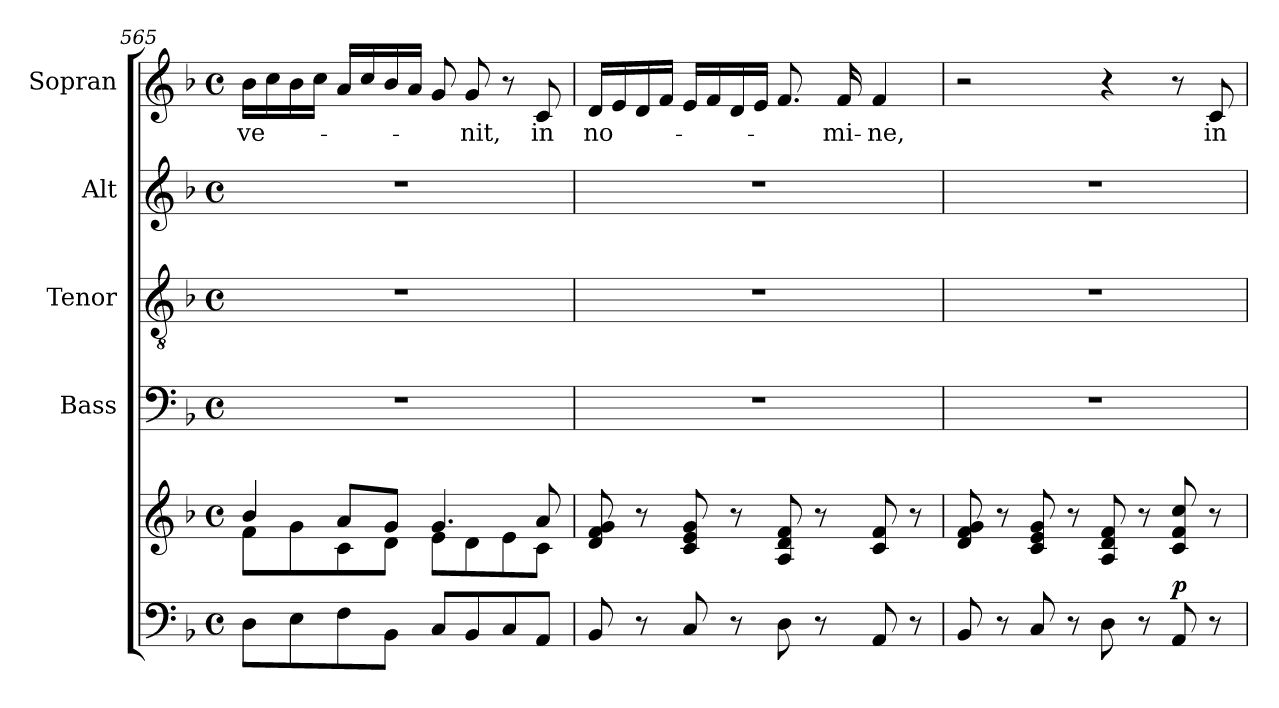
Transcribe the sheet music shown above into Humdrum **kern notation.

**kern	**kern	**dynam	**kern	**kern	**kern	**kern	**text
*part5	*part5	*part5	*part4	*part3	*part2	*part1	*part1
*staff6	*staff5	*staff5/6	*staff4	*staff3	*staff2	*staff1	*staff1
*	*	*	*I"Bass	*I"Tenor	*I"Alt	*I"Sopran	*
*	*	*	*I'B.	*I'T.	*I'A.	*I'S.	*
!!LO:LB:g=z
*clefF4	*clefG2	*	*clefF4	*clefGv2	*clefG2	*clefG2	*
*k[b-]	*k[b-]	*	*k[b-]	*k[b-]	*k[b-]	*k[b-]	*
*F:	*F:	*	*F:	*F:	*F:	*F:	*
*M4/4	*M4/4	*	*M4/4	*M4/4	*M4/4	*M4/4	*
*met(c)	*met(c)	*	*met(c)	*met(c)	*met(c)	*met(c)	*
=565	=565	=565	=565	=565	=565	=565	=565
*	*^	*	*	*	*	*	*
!	!	!	!	!	!	!	!	!LO:LY:b
8D\L	4b-/	8f\L	.	1r	1r	1r	16b-\LL	ve-
.	.	.	.	.	.	.	16cc\	.
8E\	.	8g\	.	.	.	.	16b-\	.
.	.	.	.	.	.	.	16cc\JJ	.
8F\	8a/L	8c\	.	.	.	.	16a/LL	.
.	.	.	.	.	.	.	16cc/	.
8BB-\J	8g/J	8d\J	.	.	.	.	16b-/	.
.	.	.	.	.	.	.	16a/JJ	.
8C/L	4.g/	8e\L	.	.	.	.	8g/	.
!	!	!	!	!	!	!	!	!LO:LY:b
8BB-/	.	8d\	.	.	.	.	8g/	-nit,
8C/	.	8e\	.	.	.	.	8r	.
!	!	!	!	!	!	!	!	!LO:LY:b
8AA/J	8a/	8c\J	.	.	.	.	8c/	in
=566	=566	=566	=566	=566	=566	=566	=566	=566
!	!	!	!	!	!	!	!	!LO:LY:b
*	*v	*v	*	*	*	*	*	*
8BB-/	8d/ 8f/ 8g/	.	1r	1r	1r	16d/LL	no-
.	.	.	.	.	.	16e/	.
8r	8r	.	.	.	.	16d/	.
.	.	.	.	.	.	16f/JJ	.
8C/	8c/ 8e/ 8g/	.	.	.	.	16e/LL	.
.	.	.	.	.	.	16f/	.
8r	8r	.	.	.	.	16d/	.
.	.	.	.	.	.	16e/JJ	.
8D\	8A/ 8d/ 8f/	.	.	.	.	8.f/	.
8r	8r	.	.	.	.	.	.
!	!	!	!	!	!	!	!LO:LY:b
.	.	.	.	.	.	16f/	-mi-
!	!	!	!	!	!	!	!LO:LY:b
8AA/	8c/ 8f/	.	.	.	.	4f/	-ne,
8r	8r	.	.	.	.	.	.
=567	=567	=567	=567	=567	=567	=567	=567
8BB-/	8d/ 8f/ 8g/	.	1r	1r	1r	2r	.
8r	8r	.	.	.	.	.	.
8C/	8c/ 8e/ 8g/	.	.	.	.	.	.
8r	8r	.	.	.	.	.	.
8D\	8A/ 8d/ 8f/	.	.	.	.	4r	.
8r	8r	.	.	.	.	.	.
!	!	!LO:DY:a=2	!	!	!	!	!
8AA/	8c/ 8f/ 8cc/	p	.	.	.	8r	.
!	!	!	!	!	!	!	!LO:LY:b
8r	8r	.	.	.	.	8c/	in
=	=	=	=	=	=	=	=
*-	*-	*-	*-	*-	*-	*-	*-
